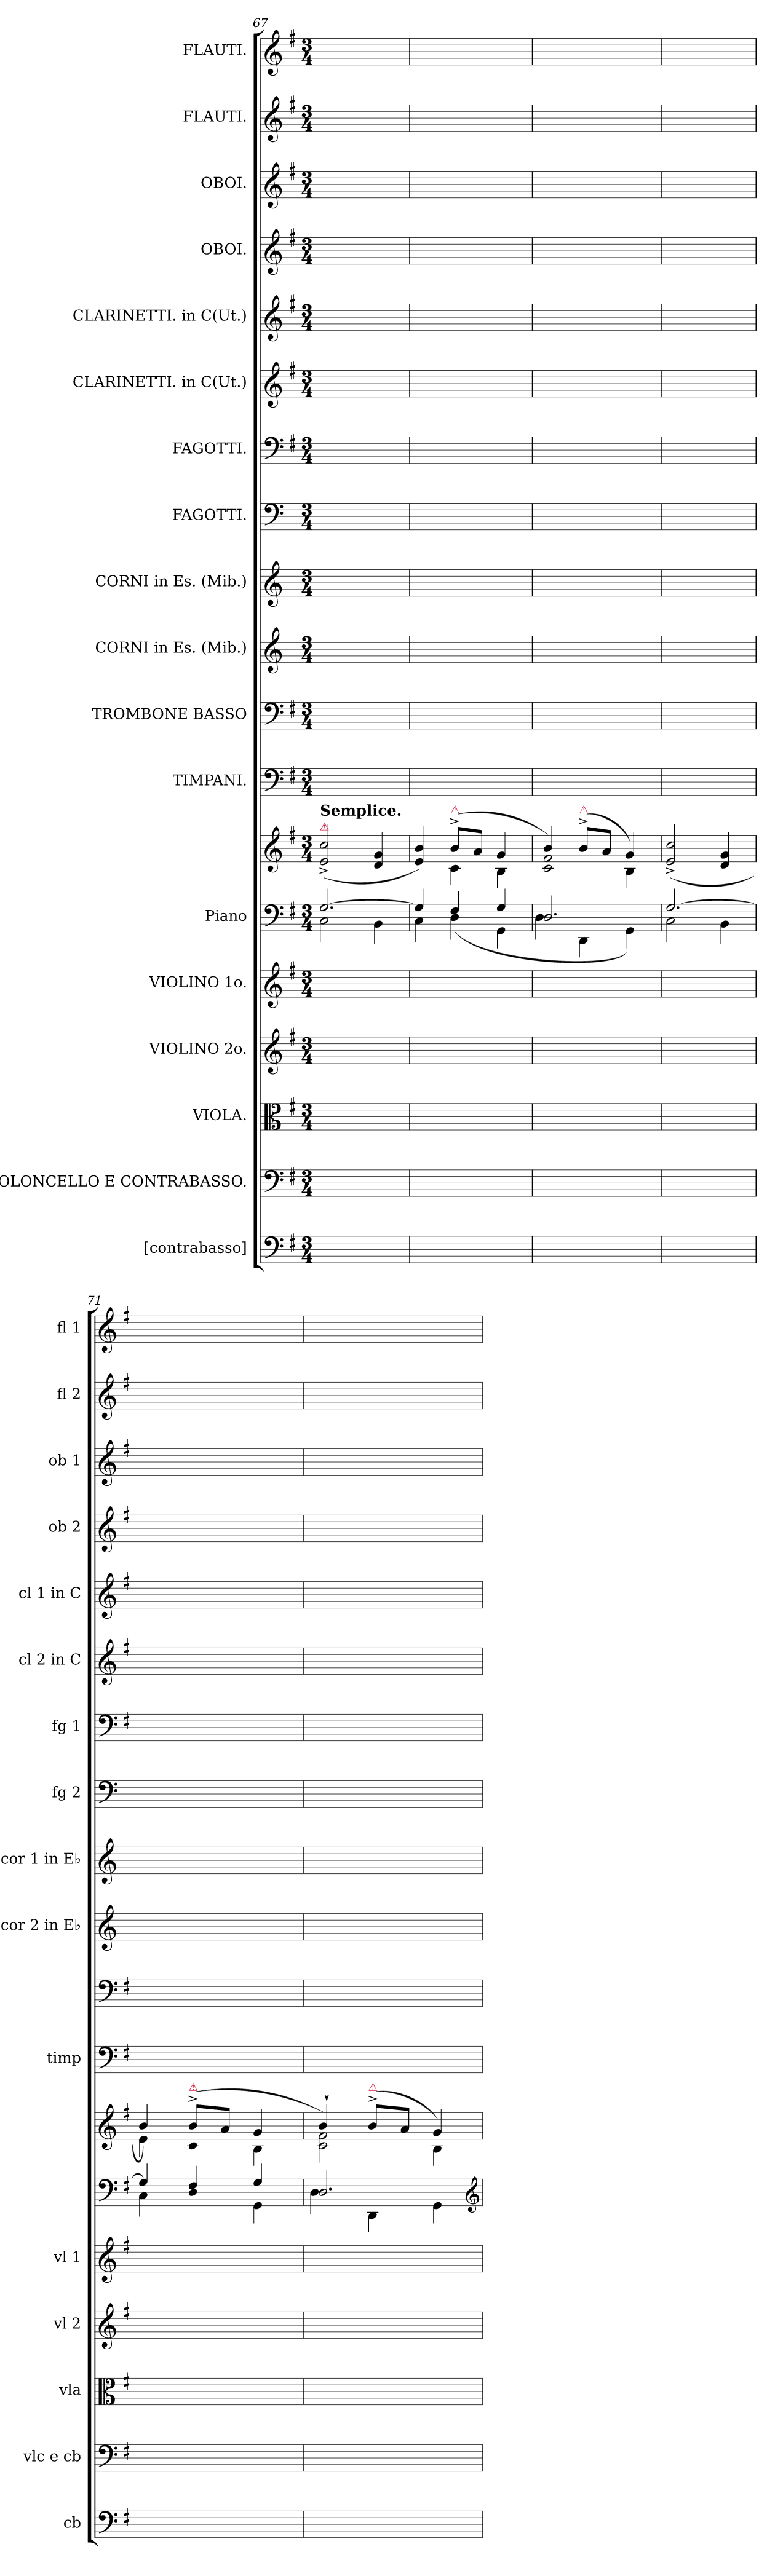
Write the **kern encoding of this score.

**kern	**kern	**kern	**kern	**kern	**kern	**kern	**kern	**kern	**kern	**kern	**kern	**kern	**kern	**kern	**kern	**kern	**kern	**kern
*part18	*part17	*part16	*part15	*part14	*part13	*part13	*part12	*part11	*part10	*part9	*part8	*part7	*part6	*part5	*part4	*part3	*part2	*part1
*staff19	*staff18	*staff17	*staff16	*staff15	*staff14	*staff13	*staff12	*staff11	*staff10	*staff9	*staff8	*staff7	*staff6	*staff5	*staff4	*staff3	*staff2	*staff1
*I"[contrabasso]	*I"VIOLONCELLO E CONTRABASSO.	*I"VIOLA.	*I"VIOLINO 2o.	*I"VIOLINO 1o.	*I"Piano	*	*I"TIMPANI.	*I"TROMBONE BASSO	*I"CORNI in Es. (Mib.)	*I"CORNI in Es. (Mib.)	*I"FAGOTTI.	*I"FAGOTTI.	*I"CLARINETTI. in C(Ut.)	*I"CLARINETTI. in C(Ut.)	*I"OBOI.	*I"OBOI.	*I"FLAUTI.	*I"FLAUTI.
*I'cb	*I'vlc e cb	*I'vla	*I'vl 2	*I'vl 1	*	*	*I'timp	*	*I'cor 2 in Eb	*I'cor 1 in Eb	*I'fg 2	*I'fg 1	*I'cl 2 in C	*I'cl 1 in C	*I'ob 2	*I'ob 1	*I'fl 2	*I'fl 1
*clefF4	*clefF4	*clefC3	*clefG2	*clefG2	*clefF4	*clefG2	*clefF4	*clefF4	*clefG2	*clefG2	*clefF4	*clefF4	*clefG2	*clefG2	*clefG2	*clefG2	*clefG2	*clefG2
*ITrd8c12	*	*	*	*	*	*	*	*	*ITrd5c9	*ITrd5c9	*	*	*	*	*	*	*	*
*k[f#]	*k[f#]	*k[f#]	*k[f#]	*k[f#]	*k[f#]	*k[f#]	*k[f#]	*k[f#]	*k[b-e-a-]	*	*	*k[f#]	*k[f#]	*k[f#]	*k[f#]	*k[f#]	*k[f#]	*k[f#]
*M3/4	*M3/4	*M3/4	*M3/4	*M3/4	*M3/4	*M3/4	*M3/4	*M3/4	*M3/4	*M3/4	*M3/4	*M3/4	*M3/4	*M3/4	*M3/4	*M3/4	*M3/4	*M3/4
=67	=67	=67	=67	=67	=67	=67	=67	=67	=67	=67	=67	=67	=67	=67	=67	=67	=67	=67
*	*	*	*	*	*^	*	*	*	*	*	*	*	*	*	*	*	*	*
!	!	!	!	!	!	!	!LO:TX:a:color=crimson:t=⚠	!	!	!	!	!	!	!	!	!	!	!	!
!	!	!	!	!	!	!	!LO:TX:a:B:t=Semplice.	!	!	!	!	!	!	!	!	!	!	!	!
2.ryy	2.ryy	2.ryy	2.ryy	2.ryy	[2.G/	2C\	(2e^/ 2cc^/	2.ryy	2.ryy	2.ryy	2.ryy	2.ryy	2.ryy	2.ryy	2.ryy	2.ryy	2.ryy	2.ryy	2.ryy
.	.	.	.	.	.	4BB\	4d/ 4g/	.	.	.	.	.	.	.	.	.	.	.	.
=68	=68	=68	=68	=68	=68	=68	=68	=68	=68	=68	=68	=68	=68	=68	=68	=68	=68	=68	=68
*	*	*	*	*	*	*	*^	*	*	*	*	*	*	*	*	*	*	*	*
2.ryy	2.ryy	2.ryy	2.ryy	2.ryy	4G/]	4C\	4e/ 4b/)	4ryy	2.ryy	2.ryy	2.ryy	2.ryy	2.ryy	2.ryy	2.ryy	2.ryy	2.ryy	2.ryy	2.ryy	2.ryy
!	!	!	!	!	!	!	!LO:TX:a:color=crimson:t=⚠	!	!	!	!	!	!	!	!	!	!	!	!	!
.	.	.	.	.	4F#/	(>4D\	(8b^/L	4c\	.	.	.	.	.	.	.	.	.	.	.	.
.	.	.	.	.	.	.	8a/J	.	.	.	.	.	.	.	.	.	.	.	.	.
.	.	.	.	.	4G/	4GG\	4g/	4B\	.	.	.	.	.	.	.	.	.	.	.	.
=69	=69	=69	=69	=69	=69	=69	=69	=69	=69	=69	=69	=69	=69	=69	=69	=69	=69	=69	=69	=69
2.ryy	2.ryy	2.ryy	2.ryy	2.ryy	2.D/	4D\	4b/)	2c\ 2f#\	2.ryy	2.ryy	2.ryy	2.ryy	2.ryy	2.ryy	2.ryy	2.ryy	2.ryy	2.ryy	2.ryy	2.ryy
!	!	!	!	!	!	!	!LO:TX:a:color=crimson:t=⚠	!	!	!	!	!	!	!	!	!	!	!	!	!
.	.	.	.	.	.	4DD\	(8b^</L	.	.	.	.	.	.	.	.	.	.	.	.	.
.	.	.	.	.	.	.	8a/J	.	.	.	.	.	.	.	.	.	.	.	.	.
.	.	.	.	.	.	4GG\)	4g/)	4B\	.	.	.	.	.	.	.	.	.	.	.	.
=70	=70	=70	=70	=70	=70	=70	=70	=70	=70	=70	=70	=70	=70	=70	=70	=70	=70	=70	=70	=70
!	!	!	!	!	!	!	!LO:TX:a:color=crimson:t=⚠	!	!	!	!	!	!	!	!	!	!	!	!	!
*	*	*	*	*	*	*	*v	*v	*	*	*	*	*	*	*	*	*	*	*	*
2.ryy	2.ryy	2.ryy	2.ryy	2.ryy	[2.G/	2C\	(2e^/ 2cc^/	2.ryy	2.ryy	2.ryy	2.ryy	2.ryy	2.ryy	2.ryy	2.ryy	2.ryy	2.ryy	2.ryy	2.ryy
.	.	.	.	.	.	4BB\	4d/ 4g/	.	.	.	.	.	.	.	.	.	.	.	.
=71	=71	=71	=71	=71	=71	=71	=71	=71	=71	=71	=71	=71	=71	=71	=71	=71	=71	=71	=71
*	*	*	*	*	*	*	*^	*	*	*	*	*	*	*	*	*	*	*	*
2.ryy	2.ryy	2.ryy	2.ryy	2.ryy	4G/]	4C\	4b/)	4e\	2.ryy	2.ryy	2.ryy	2.ryy	2.ryy	2.ryy	2.ryy	2.ryy	2.ryy	2.ryy	2.ryy	2.ryy
!	!	!	!	!	!	!	!LO:TX:a:color=crimson:t=⚠	!	!	!	!	!	!	!	!	!	!	!	!	!
.	.	.	.	.	4F#/	4D\	(8b^</L	4c\	.	.	.	.	.	.	.	.	.	.	.	.
.	.	.	.	.	.	.	8a/J	.	.	.	.	.	.	.	.	.	.	.	.	.
.	.	.	.	.	4G/	4GG\	4g/	4B\	.	.	.	.	.	.	.	.	.	.	.	.
=72	=72	=72	=72	=72	=72	=72	=72	=72	=72	=72	=72	=72	=72	=72	=72	=72	=72	=72	=72	=72
2.ryy	2.ryy	2.ryy	2.ryy	2.ryy	2.D/	4D\	4b`/)	2c\ 2f#\	2.ryy	2.ryy	2.ryy	2.ryy	2.ryy	2.ryy	2.ryy	2.ryy	2.ryy	2.ryy	2.ryy	2.ryy
!	!	!	!	!	!	!	!LO:TX:a:color=crimson:t=⚠	!	!	!	!	!	!	!	!	!	!	!	!	!
.	.	.	.	.	.	4DD\	(8b^</L	.	.	.	.	.	.	.	.	.	.	.	.	.
.	.	.	.	.	.	.	8a/J	.	.	.	.	.	.	.	.	.	.	.	.	.
.	.	.	.	.	.	4GG\	4g/)	4B\	.	.	.	.	.	.	.	.	.	.	.	.
*	*	*	*	*	*v	*v	*	*	*	*	*	*	*	*	*	*	*	*	*	*
*	*	*	*	*	*	*v	*v	*	*	*	*	*	*	*	*	*	*	*	*
*	*	*	*	*	*clefG2	*	*	*	*	*	*	*	*	*	*	*	*	*
=	=	=	=	=	=	=	=	=	=	=	=	=	=	=	=	=	=	=
*-	*-	*-	*-	*-	*-	*-	*-	*-	*-	*-	*-	*-	*-	*-	*-	*-	*-	*-
